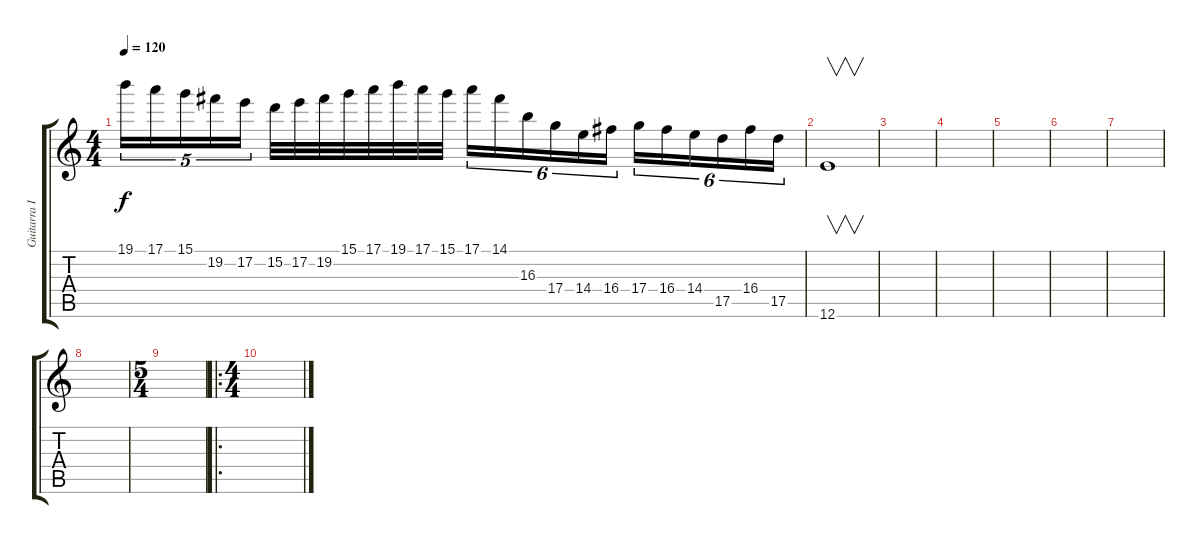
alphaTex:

\track ("Guitarra III" "Guitarra I") {instrument distortionguitar}
\staff {score tabs}
\tuning (E4 B3 G3 D3 A2 E2) {hide}
\ts (4 4)
\tempo 120
\clef g2
\ks c
19.1.16{tu (5 4) dy f} 17.1.16{tu (5 4)} 15.1.16{tu (5 4)} 19.2.16{tu (5 4)} 17.2.16{tu (5 4)} 15.2.32 17.2.32 19.2.32 15.1.32 17.1.32 19.1.32 17.1.32 15.1.32 17.1.16{tu (6 4)} 14.1.16{tu (6 4)} 16.3.16{tu (6 4)} 17.4.16{tu (6 4)} 14.4.16{tu (6 4)} 16.4.16{tu (6 4)} 17.4.16{tu (6 4)} 16.4.16{tu (6 4)} 14.4.16{tu (6 4)} 17.5.16{tu (6 4)} 16.4.16{tu (6 4)} 17.5.16{tu (6 4)} |
12.6.1{v} |
|
|
|
|
|
|
\ts (5 4)
|
\ro
\ts (4 4)
